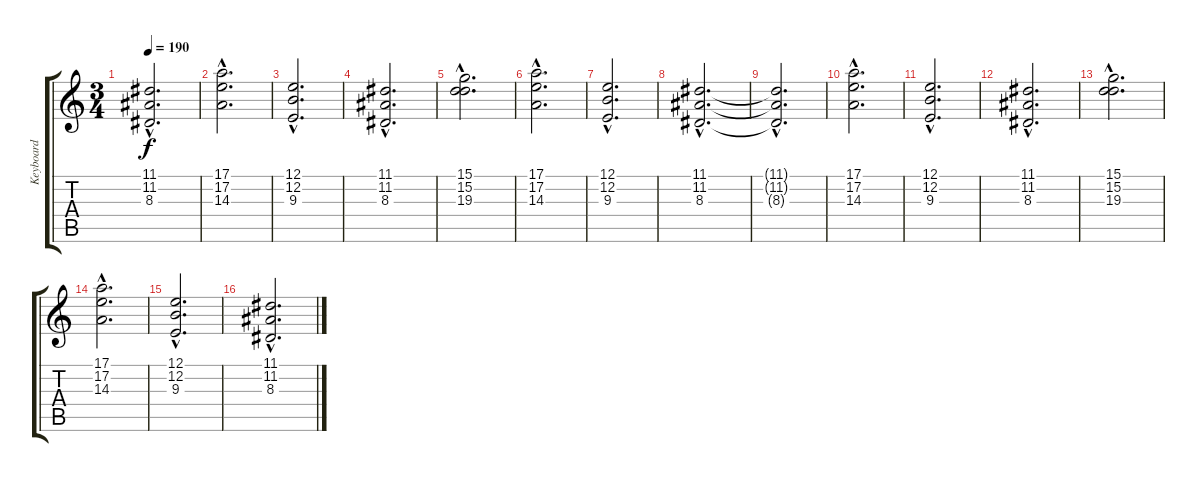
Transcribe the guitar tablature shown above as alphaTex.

\track ("Keyboard" "Keyboard") {instrument fx3crystal}
\staff {score tabs}
\tuning (E4 B3 G3 D3 A2 E2) {hide}
\ts (3 4)
\tempo 190
\clef g2
\ks c
(11.1{hac t} 11.2{hac t} 8.3{hac t}).2{d dy f} |
(17.1{hac} 17.2{hac} 14.3{hac}).2{d} |
(12.1{hac} 12.2{hac} 9.3{hac}).2{d} |
(11.1{hac} 11.2{hac} 8.3{hac}).2{d} |
(15.1{hac} 15.2{hac} 19.3{hac}).2{d} |
(17.1{hac} 17.2{hac} 14.3{hac}).2{d} |
(12.1{hac} 12.2{hac} 9.3{hac}).2{d} |
(11.1{hac} 11.2{hac} 8.3{hac}).2{d} |
(11.1{hac t} 11.2{hac t} 8.3{hac t}).2{d} |
(17.1{hac} 17.2{hac} 14.3{hac}).2{d} |
(12.1{hac} 12.2{hac} 9.3{hac}).2{d} |
(11.1{hac} 11.2{hac} 8.3{hac}).2{d} |
(15.1{hac} 15.2{hac} 19.3{hac}).2{d} |
(17.1{hac} 17.2{hac} 14.3{hac}).2{d} |
(12.1{hac} 12.2{hac} 9.3{hac}).2{d} |
(11.1{hac} 11.2{hac} 8.3{hac}).2{d}
